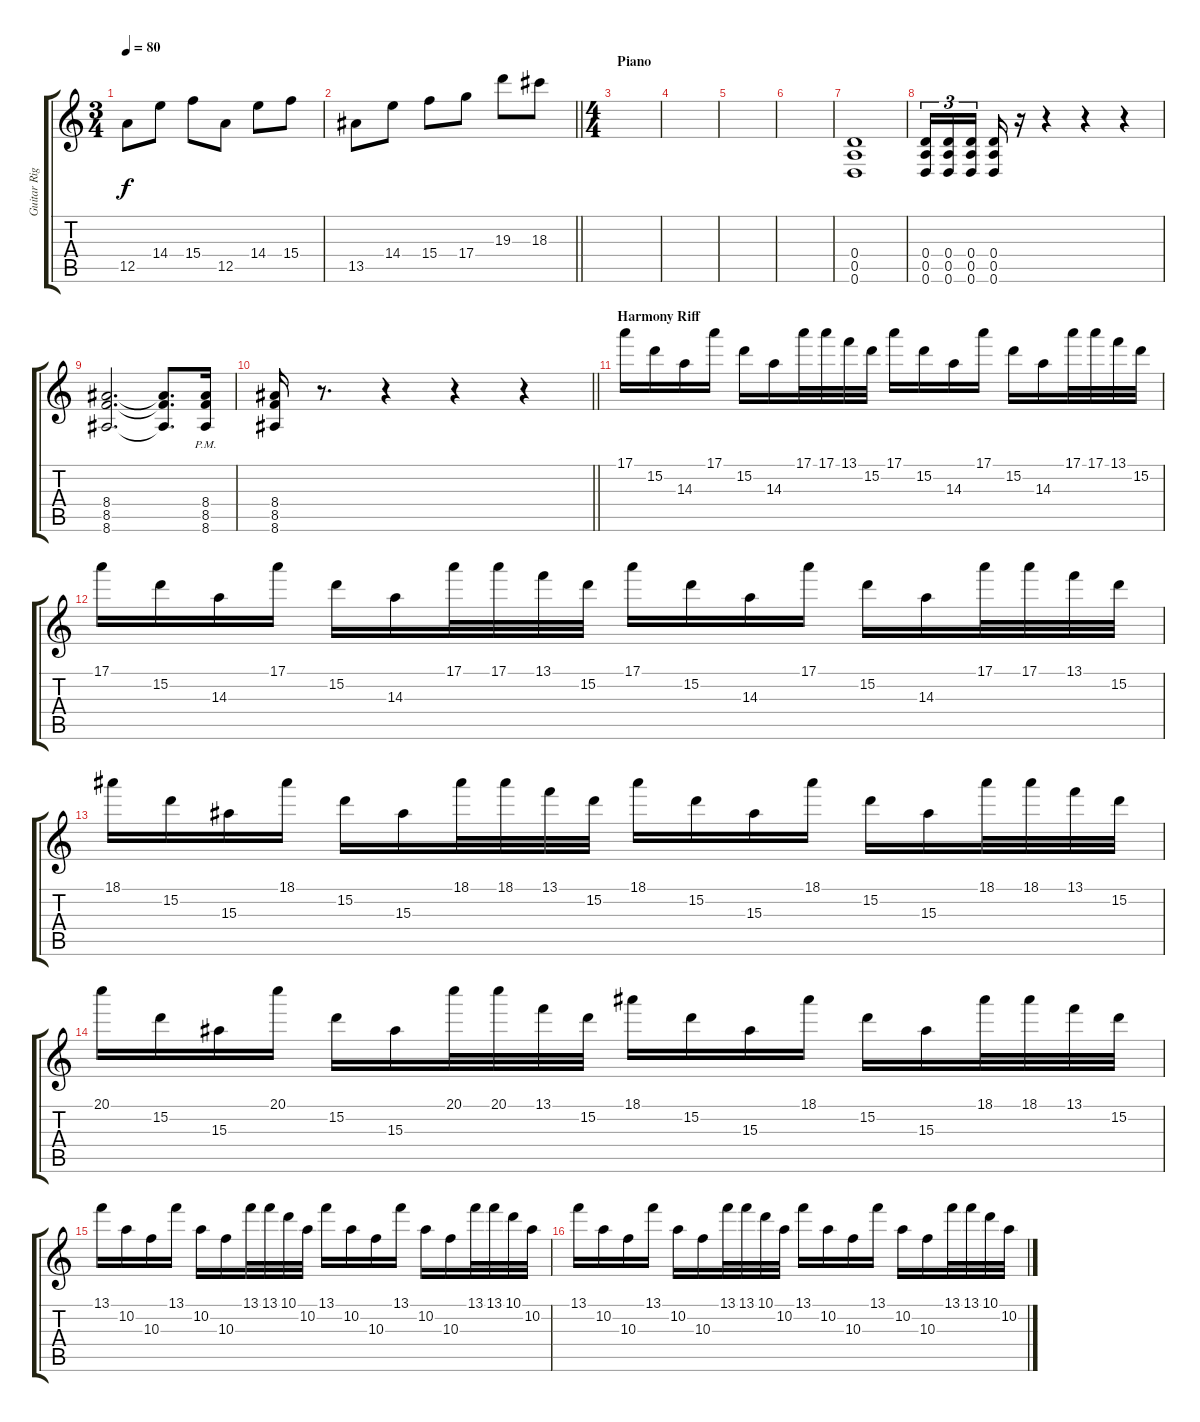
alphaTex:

\track ("Guitar Right" "Guitar Rig") {instrument distortionguitar}
\staff {score tabs}
\tuning (E4 B3 G3 D3 A2 D2) {hide}
\ts (3 4)
\tempo 80
\clef g2
\ks c
12.5.8{dy f} 14.4.8 15.4.8 12.5.8 14.4.8 15.4.8 |
\barLineRight lightlight
13.5.8 14.4.8 15.4.8 17.4.8 19.3.8 18.3.8 |
\ts (4 4)
\section ("" "Piano")
|
|
|
|
(0.4 0.5 0.6).1 |
(0.4 0.5 0.6).16{tu (3 2)} (0.4 0.5 0.6).16{tu (3 2)} (0.4 0.5 0.6).16{tu (3 2) beam splitsecondary} (0.4 0.5 0.6).16 r.16 r.4 r.4 r.4 |
(8.4 8.5 8.6).2{d} (8.4{t} 8.5{t} 8.6{t}).8{d} (8.4{pm} 8.5{pm} 8.6{pm}).16 |
\barLineRight lightlight
(8.4 8.5 8.6).16 r.8{d} r.4 r.4 r.4 |
\section ("" "Harmony Riff")
17.1.16 15.2.16 14.3.16 17.1.16 15.2.16 14.3.16 17.1.32 17.1.32 13.1.32 15.2.32 17.1.16 15.2.16 14.3.16 17.1.16 15.2.16 14.3.16 17.1.32 17.1.32 13.1.32 15.2.32 |
17.1.16 15.2.16 14.3.16 17.1.16 15.2.16 14.3.16 17.1.32 17.1.32 13.1.32 15.2.32 17.1.16 15.2.16 14.3.16 17.1.16 15.2.16 14.3.16 17.1.32 17.1.32 13.1.32 15.2.32 |
18.1.16 15.2.16 15.3.16 18.1.16 15.2.16 15.3.16 18.1.32 18.1.32 13.1.32 15.2.32 18.1.16 15.2.16 15.3.16 18.1.16 15.2.16 15.3.16 18.1.32 18.1.32 13.1.32 15.2.32 |
20.1.16 15.2.16 15.3.16 20.1.16 15.2.16 15.3.16 20.1.32 20.1.32 13.1.32 15.2.32 18.1.16 15.2.16 15.3.16 18.1.16 15.2.16 15.3.16 18.1.32 18.1.32 13.1.32 15.2.32 |
13.1.16 10.2.16 10.3.16 13.1.16 10.2.16 10.3.16 13.1.32 13.1.32 10.1.32 10.2.32 13.1.16 10.2.16 10.3.16 13.1.16 10.2.16 10.3.16 13.1.32 13.1.32 10.1.32 10.2.32 |
13.1.16 10.2.16 10.3.16 13.1.16 10.2.16 10.3.16 13.1.32 13.1.32 10.1.32 10.2.32 13.1.16 10.2.16 10.3.16 13.1.16 10.2.16 10.3.16 13.1.32 13.1.32 10.1.32 10.2.32
